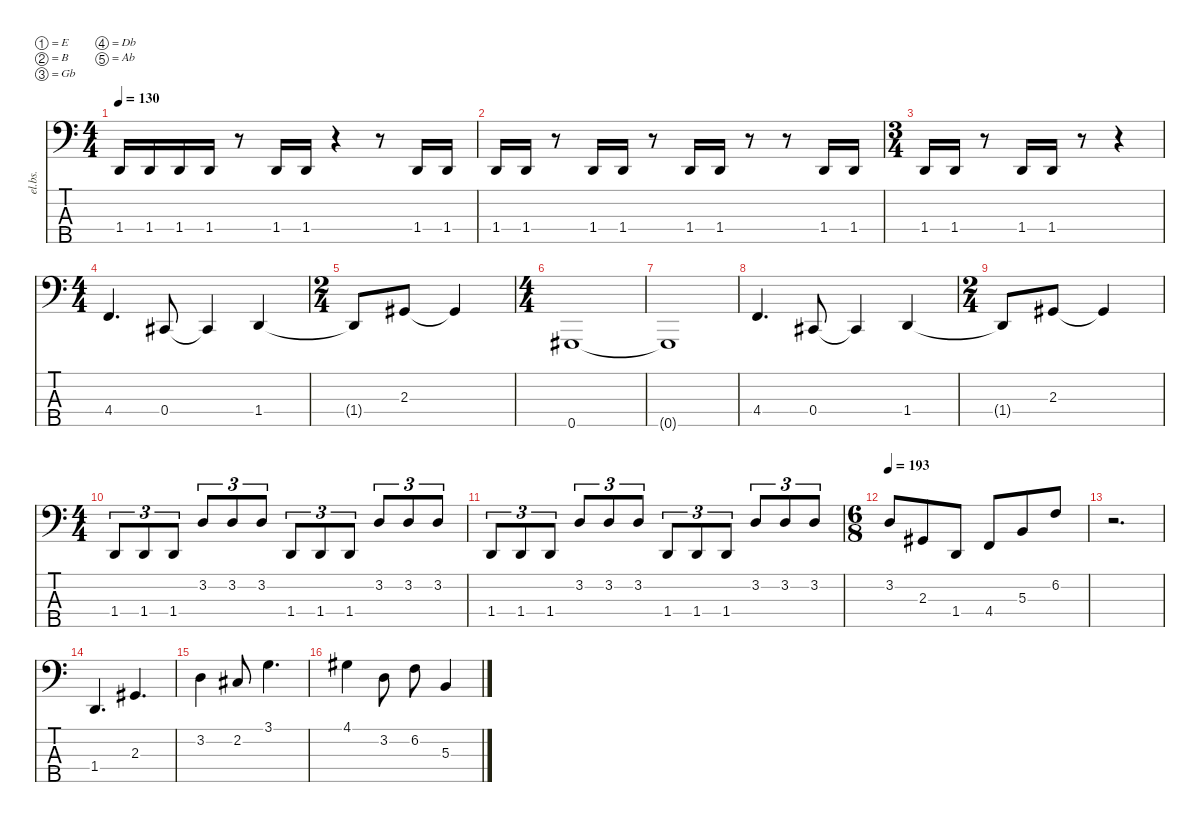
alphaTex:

\defaultSystemsLayout 4
\hideDynamics
\bracketExtendMode nobrackets
\otherSystemsTrackNameOrientation horizontal
\track ("D. Briggs Bass" "el.bs.") {instrument electricbassfinger}
\staff {score tabs}
\tuning (E2 B1 Gb1 Db1 Ab0)
\ts (4 4)
\tempo 130
\clef f4
\ks c
1.4.16{dy f beam Up} 1.4.16{beam Up} 1.4.16{beam Up} 1.4.16{beam Up} r.8{beam Up} 1.4.16{beam Up} 1.4.16{beam Up} r.4{beam Up} r.8{beam Up} 1.4.16{beam Up} 1.4.16{beam Up} |
1.4.16{beam Up} 1.4.16{beam Up} r.8{beam Up} 1.4.16{beam Up} 1.4.16{beam Up} r.8{beam Up} 1.4.16{beam Up} 1.4.16{beam Up} r.8{beam Up} r.8{beam Up} 1.4.16{beam Up} 1.4.16{beam Up} |
\ts (3 4)
\beaming (8 2 2 2)
1.4.16{beam Up} 1.4.16{beam Up} r.8{beam Up} 1.4.16{beam Up} 1.4.16{beam Up} r.8{beam Up} r.4{beam Up} |
\ts (4 4)
\beaming (8 4 4)
4.4.4{d beam Up} 0.4{acc #}.8{beam Up} 0.4{t acc #}.4{beam Up} 1.4.4{beam Up} |
\ts (2 4)
\beaming (8 2 2)
1.4{t}.8{beam Up} 2.3{acc #}.8{beam Up} 2.3{t acc #}.4{beam Up} |
\ts (4 4)
\beaming (8 4 4)
0.5{acc #}.1{beam Up} |
0.5{t acc #}.1{beam Up} |
4.4.4{d beam Up} 0.4{acc #}.8{beam Up} 0.4{t acc #}.4{beam Up} 1.4.4{beam Up} |
\ts (2 4)
\beaming (8 2 2)
1.4{t}.8{beam Up} 2.3{acc #}.8{beam Up} 2.3{t acc #}.4{beam Up} |
\ts (4 4)
\beaming (8 4 4)
1.4.8{tu (3 2) beam Up} 1.4.8{tu (3 2) beam Up} 1.4.8{tu (3 2) beam Up} 3.2.8{tu (3 2) beam Up} 3.2.8{tu (3 2) beam Up} 3.2.8{tu (3 2) beam Up} 1.4.8{tu (3 2) beam Up} 1.4.8{tu (3 2) beam Up} 1.4.8{tu (3 2) beam Up} 3.2.8{tu (3 2) beam Up} 3.2.8{tu (3 2) beam Up} 3.2.8{tu (3 2) beam Up} |
1.4.8{tu (3 2) beam Up} 1.4.8{tu (3 2) beam Up} 1.4.8{tu (3 2) beam Up} 3.2.8{tu (3 2) beam Up} 3.2.8{tu (3 2) beam Up} 3.2.8{tu (3 2) beam Up} 1.4.8{tu (3 2) beam Up} 1.4.8{tu (3 2) beam Up} 1.4.8{tu (3 2) beam Up} 3.2.8{tu (3 2) beam Up} 3.2.8{tu (3 2) beam Up} 3.2.8{tu (3 2) beam Up} |
\ts (6 8)
\beaming (8 3 3)
\tempo 193
3.2.8{beam Up} 2.3{acc #}.8{beam Up} 1.4.8{beam Up} 4.4.8{beam Up} 5.3.8{beam Up} 6.2.8{beam Up} |
r.2{d beam Down} |
1.4.4{d beam Up} 2.3{acc #}.4{d beam Up} |
3.2.4{beam Down} 2.2{acc #}.8{beam Up} 3.1.4{d beam Down} |
4.1{acc #}.4{beam Down} 3.2.8{beam Down} 6.2.8{beam Down} 5.3.4{beam Up}
